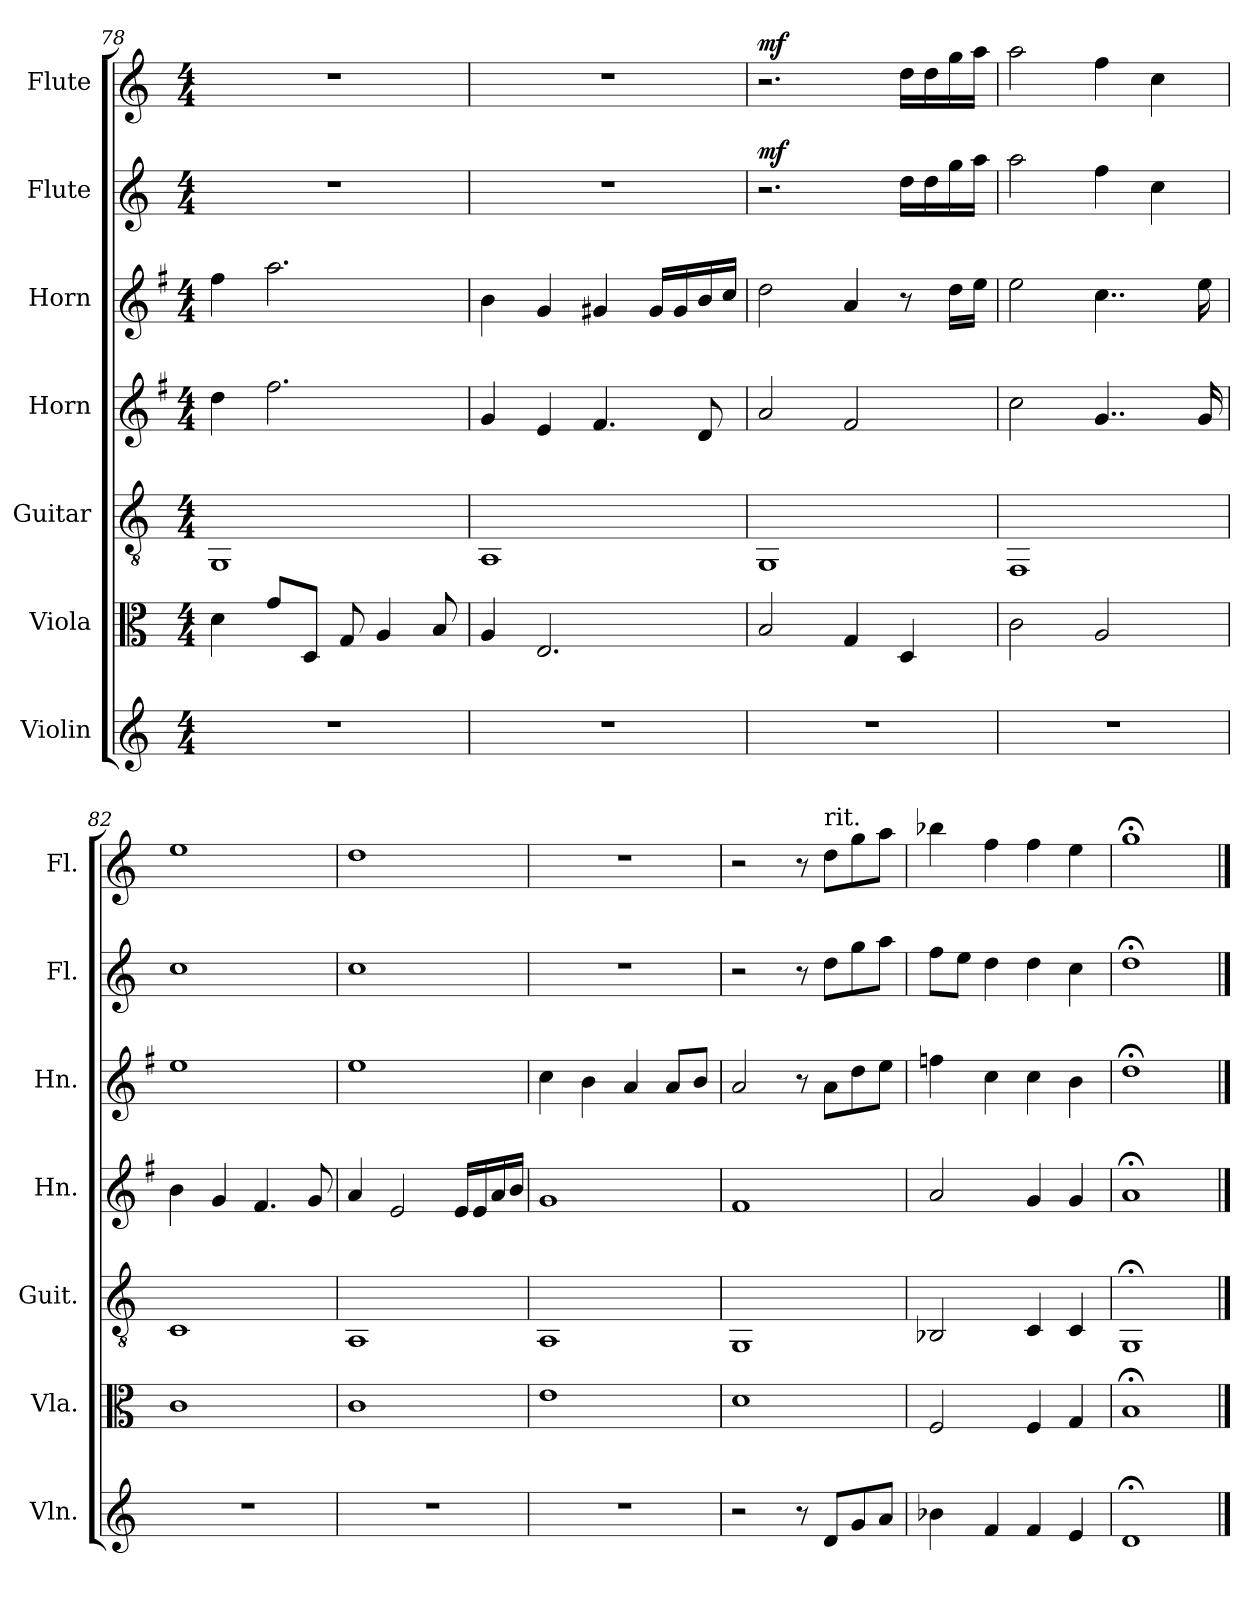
**kern	**kern	**kern	**kern	**kern	**kern	**dynam	**kern	**dynam
*part7	*part6	*part5	*part4	*part3	*part2	*part2	*part1	*part1
*staff7	*staff6	*staff5	*staff4	*staff3	*staff2	*staff2	*staff1	*staff1
*I"Violin	*I"Viola	*I"Guitar	*I"Horn	*I"Horn	*I"Flute	*	*I"Flute	*
*I'Vln.	*I'Vla.	*I'Guit.	*I'Hn.	*I'Hn.	*I'Fl.	*	*I'Fl.	*
*clefG2	*clefC3	*clefGv2	*clefG2	*clefG2	*clefG2	*	*clefG2	*
*	*	*	*ITrd4c7	*ITrd4c7	*	*	*	*
*k[]	*k[]	*k[]	*k[]	*k[]	*k[]	*	*k[]	*
*C:	*C:	*C:	*C:	*C:	*C:	*	*C:	*
*M4/4	*M4/4	*M4/4	*M4/4	*M4/4	*M4/4	*	*M4/4	*
=78	=78	=78	=78	=78	=78	=78	=78	=78
1r	4d\	1GG	4g\	4b\	1r	.	1r	.
.	8g/L	.	2.b\	2.dd\	.	.	.	.
.	8D/J	.	.	.	.	.	.	.
.	8G/	.	.	.	.	.	.	.
.	4A/	.	.	.	.	.	.	.
.	8B/	.	.	.	.	.	.	.
!!LO:PB:g=z
=79	=79	=79	=79	=79	=79	=79	=79	=79
1r	4A/	1AA	4c/	4e\	1r	.	1r	.
.	2.E/	.	4A/	4c/	.	.	.	.
.	.	.	4.B/	4c#X/	.	.	.	.
.	.	.	.	16c#/LL	.	.	.	.
.	.	.	.	16c#/	.	.	.	.
.	.	.	8G/	16e/	.	.	.	.
.	.	.	.	16f/JJ	.	.	.	.
=80	=80	=80	=80	=80	=80	=80	=80	=80
!	!	!	!	!	!	!LO:DY:a	!	!LO:DY:a
1r	2B/	1GG	2d/	2g\	2.r	mf	2.r	mf
.	4G/	.	2B/	4d/	.	.	.	.
.	4D/	.	.	8r	16dd\LL	.	16dd\LL	.
.	.	.	.	.	16dd\	.	16dd\	.
.	.	.	.	16g\LL	16gg\	.	16gg\	.
.	.	.	.	16a\JJ	16aa\JJ	.	16aa\JJ	.
=81	=81	=81	=81	=81	=81	=81	=81	=81
1r	2c\	1FF	2f\	2a\	2aa\	.	2aa\	.
.	2A/	.	4..c/	4..f\	4ff\	.	4ff\	.
.	.	.	.	.	4cc\	.	4cc\	.
.	.	.	16c/	16a\	.	.	.	.
=82	=82	=82	=82	=82	=82	=82	=82	=82
1r	1c	1C	4e\	1a	1cc	.	1ee	.
.	.	.	4c/	.	.	.	.	.
.	.	.	4.B/	.	.	.	.	.
.	.	.	8c/	.	.	.	.	.
=83	=83	=83	=83	=83	=83	=83	=83	=83
1r	1c	1AA	4d/	1a	1cc	.	1dd	.
.	.	.	2A/	.	.	.	.	.
.	.	.	16A/LL	.	.	.	.	.
.	.	.	16A/	.	.	.	.	.
.	.	.	16d/	.	.	.	.	.
.	.	.	16e/JJ	.	.	.	.	.
=84	=84	=84	=84	=84	=84	=84	=84	=84
1r	1e	1AA	1c	4f\	1r	.	1r	.
.	.	.	.	4e\	.	.	.	.
.	.	.	.	4d/	.	.	.	.
.	.	.	.	8d/L	.	.	.	.
.	.	.	.	8e/J	.	.	.	.
!!LO:PB:g=z
=85	=85	=85	=85	=85	=85	=85	=85	=85
2r	1d	1GG	1B	2d/	2r	.	2r	.
8r	.	.	.	8r	8r	.	8r	.
!	!	!	!	!	!	!	!LO:TX:a:t=rit.	!
8d/L	.	.	.	8d\L	8dd\L	.	8dd\L	.
8g/	.	.	.	8g\	8gg\	.	8gg\	.
8a/J	.	.	.	8a\J	8aa\J	.	8aa\J	.
=86	=86	=86	=86	=86	=86	=86	=86	=86
4b-X\	2F/	2BB-X/	2d/	4b-X\	8ff\L	.	4bb-X\	.
.	.	.	.	.	8ee\J	.	.	.
4f/	.	.	.	4f\	4dd\	.	4ff\	.
4f/	4F/	4C/	4c/	4f\	4dd\	.	4ff\	.
4e/	4G/	4C/	4c/	4e\	4cc\	.	4ee\	.
=87	=87	=87	=87	=87	=87	=87	=87	=87
1d;<	1B;<	1GG;<	1d;<	1g;<	1dd;<	.	1gg;<	.
==	==	==	==	==	==	==	==	==
*-	*-	*-	*-	*-	*-	*-	*-	*-
